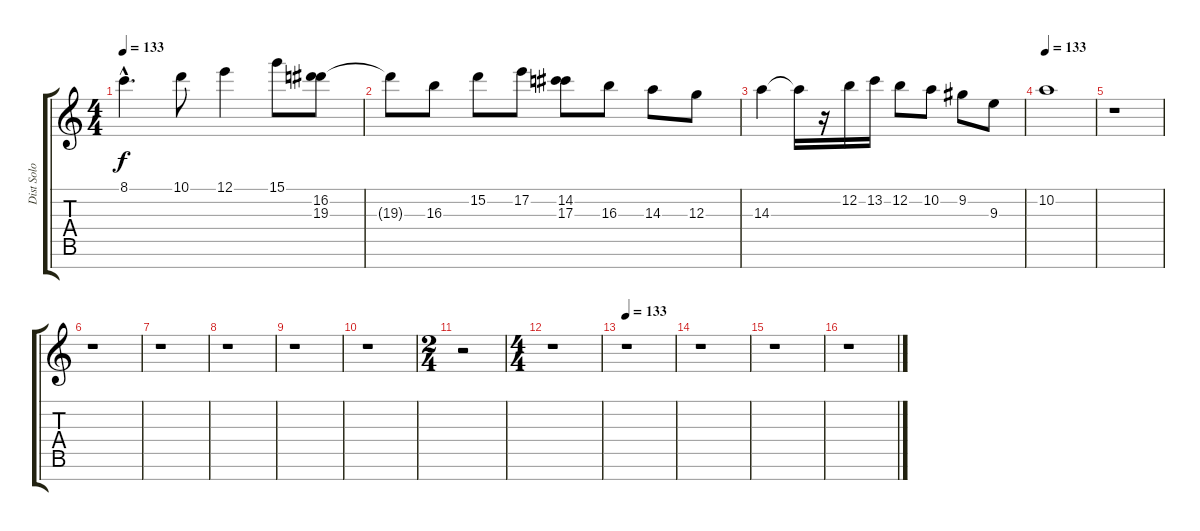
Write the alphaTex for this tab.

\track ("Dist Solo Gtr" "Dist Solo ") {instrument overdrivenguitar}
\staff {score tabs}
\tuning (E4 B3 G3 D3 A2 E2 B1) {hide}
\ts (4 4)
\tempo 133
\clef g2
\ks c
8.1{hac}.4{d dy f} 10.1.8 12.1.4 15.1.8 (16.2 19.3).8 |
19.3{t}.8 16.3.8 15.2.8 17.2.8 (14.2 17.3).8 16.3.8 14.3.8 12.3.8 |
14.3.4 14.3{t}.16 r.16 12.2.16 13.2.16 12.2.8 10.2.8 9.2.8 9.3.8 |
\tempo 133
10.2.1 |
r.1 |
r.1 |
r.1 |
r.1 |
r.1 |
r.1 |
\ts (2 4)
r.2 |
\ts (4 4)
r.1 |
\tempo 133
r.1 |
r.1 |
r.1 |
r.1
